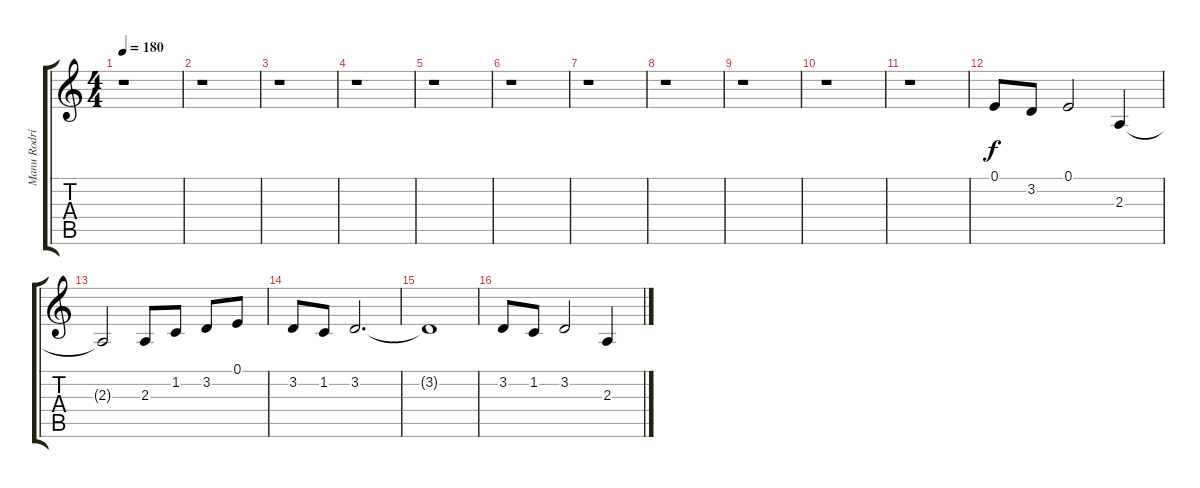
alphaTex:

\track ("Manu Rodríguez" "Manu Rodrí") {instrument stringensemble1}
\staff {score tabs}
\tuning (E4 B3 G3 D3 A2 E2) {hide}
\ts (4 4)
\tempo 180
\clef g2
\ks c
r.1{dy f} |
r.1 |
r.1 |
r.1 |
r.1 |
r.1 |
r.1 |
r.1 |
r.1 |
r.1 |
r.1 |
0.1.8 3.2.8 0.1.2 2.3.4 |
2.3{t}.2 2.3.8 1.2.8 3.2.8 0.1.8 |
3.2.8 1.2.8 3.2.2{d} |
3.2{t}.1 |
3.2.8 1.2.8 3.2.2 2.3.4
